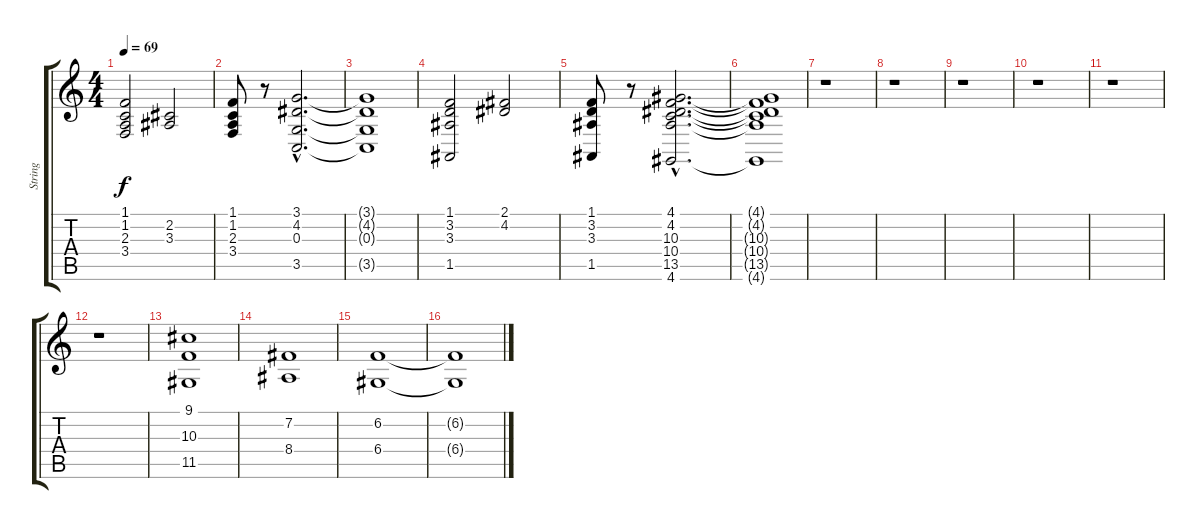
\track ("String" "String") {instrument stringensemble1}
\staff {score tabs}
\tuning (E4 B3 G3 D3 A2 E2) {hide}
\ts (4 4)
\tempo 69
\clef g2
\ks c
(1.1 1.2 2.3 3.4).2{dy f instrument stringensemble1} (2.2 3.3).2 |
(1.1 1.2 2.3 3.4).8 r.8 (3.1{hac} 4.2{hac} 0.3{hac} 3.5{hac}).2{d} |
(3.1{t} 4.2{t} 0.3{t} 3.5{t}).1 |
(1.1 3.2 3.3 1.5).2{volume 12} (2.1 4.2).2 |
(1.1 3.2 3.3 1.5).8 r.8 (4.1{hac} 4.2{hac} 10.3{hac} 10.4{hac} 13.5{hac} 4.6{hac}).2{d balance 14 instrument stringensemble1} |
(4.1{t} 4.2{t} 10.3{t} 10.4{t} 13.5{t} 4.6{t}).1 |
r.1 |
r.1 |
r.1 |
r.1 |
r.1 |
r.1 |
(9.1 10.3 11.5).1{volume 12} |
(7.2 8.4).1 |
(6.2 6.4).1 |
(6.2{t} 6.4{t}).1
